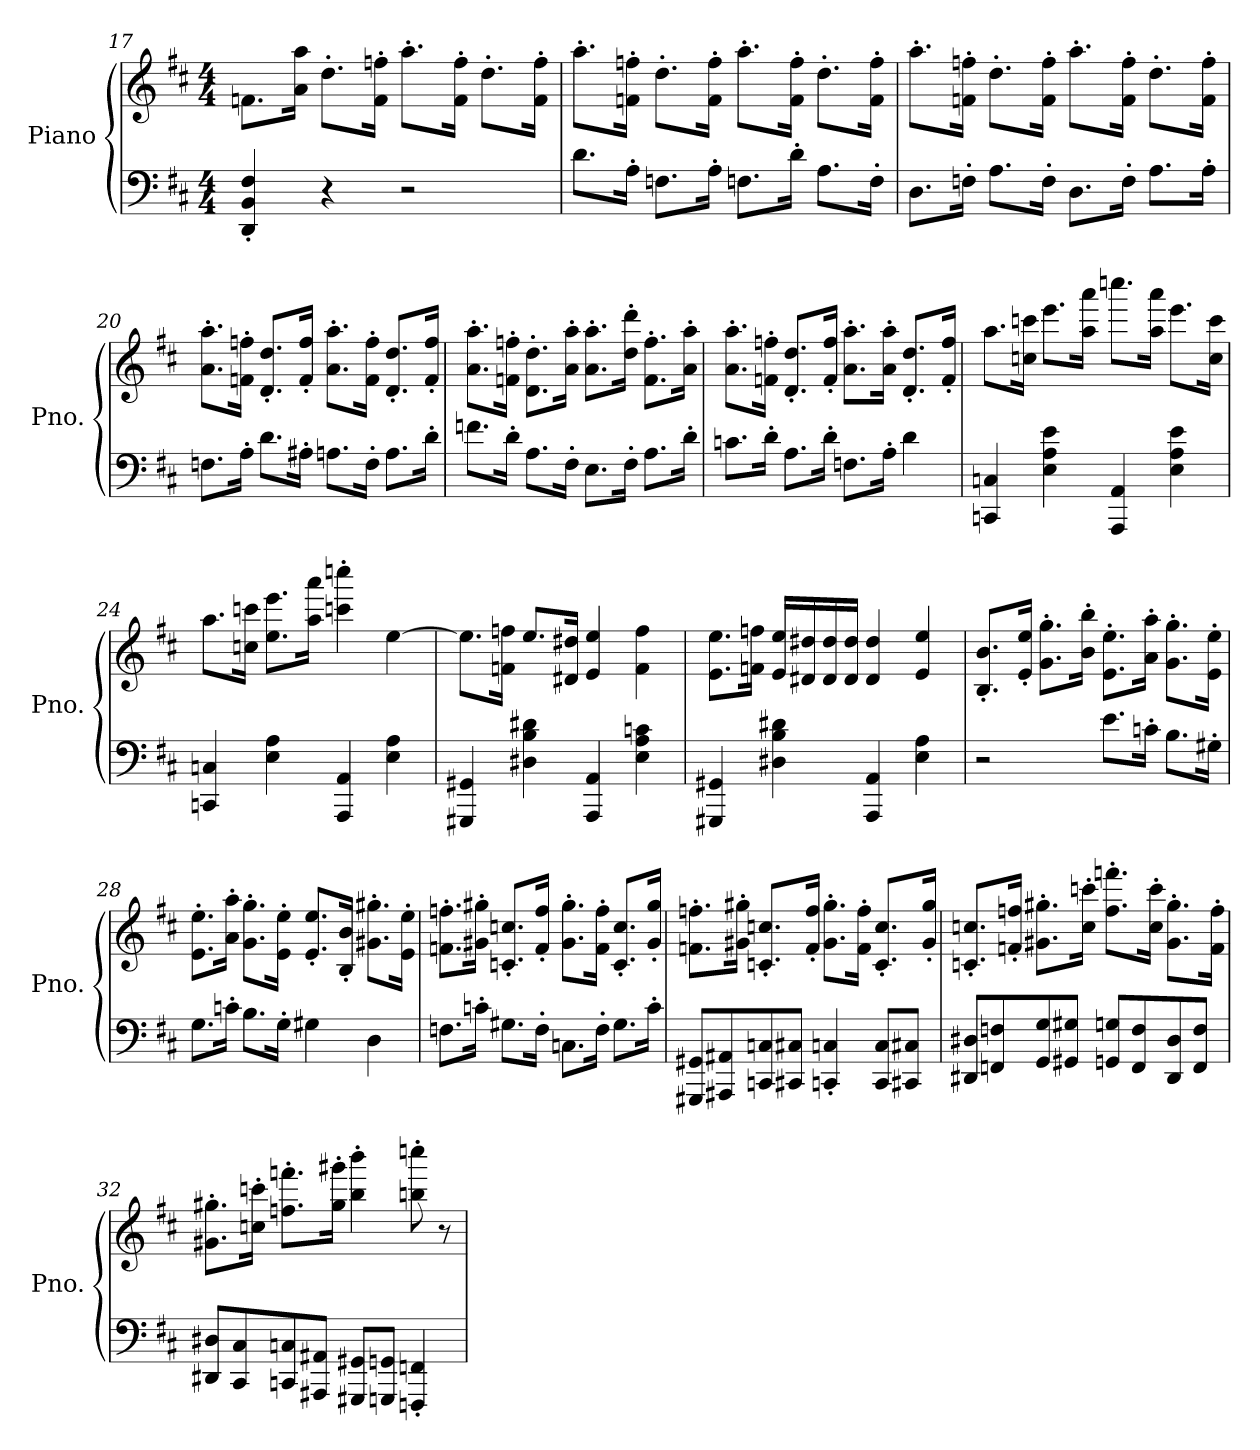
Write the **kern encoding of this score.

**kern	**kern
*part1	*part1
*staff2	*staff1
*I"Piano	*
*I'Pno.	*
!!LO:LB:g=z
*clefF4	*clefG2
*k[f#c#]	*k[f#c#]
*M4/4	*M4/4
=17	=17
4DD/' 4BB/' 4F#/'	8.fn\L
.	16a\ 16aa\Jk
4r	8.dd'\L
.	16f\' 16ffn\'Jk
2r	8.aa'\L
.	16f\' 16ff\'Jk
.	8.dd'\L
.	16f\' 16ff\'Jk
=18	=18
8.d\L	8.aa'\L
16A'\Jk	16fn\' 16ffn\'Jk
8.Fn\L	8.dd'\L
16A'\Jk	16f\' 16ff\'Jk
8.Fn\L	8.aa'\L
16d'\Jk	16f\' 16ff\'Jk
8.A\L	8.dd'\L
16F'\Jk	16f\' 16ff\'Jk
=19	=19
8.D\L	8.aa'\L
16Fn'\Jk	16fn\' 16ffn\'Jk
8.A\L	8.dd'\L
16F'\Jk	16f\' 16ff\'Jk
8.D\L	8.aa'\L
16F'\Jk	16f\' 16ff\'Jk
8.A\L	8.dd'\L
16A'\Jk	16f\' 16ff\'Jk
!!LO:PB:g=z
=20	=20
8.Fn\L	8.a\' 8.aa\'L
16A'\Jk	16fn\' 16ffn\'Jk
8.d\L	8.d/' 8.dd/'L
16A#X'\Jk	16f/' 16ff/'Jk
8.An\L	8.a\' 8.aa\'L
16F'\Jk	16f\' 16ff\'Jk
8.A\L	8.d/' 8.dd/'L
16d'\Jk	16f/' 16ff/'Jk
=21	=21
8.fn\L	8.a\' 8.aa\'L
16d'\Jk	16fn\' 16ffn\'Jk
8.A\L	8.d\' 8.dd\'L
16F#'\Jk	16a\' 16aa\'Jk
8.E\L	8.a\' 8.aa\'L
16F#'\Jk	16dd\' 16ddd\'Jk
8.A\L	8.f\' 8.ff\'L
16d'\Jk	16a\' 16aa\'Jk
=22	=22
8.cn\L	8.a\' 8.aa\'L
16d'\Jk	16fn\' 16ffn\'Jk
8.A\L	8.d/' 8.dd/'L
16d'\Jk	16f/' 16ff/'Jk
8.Fn\L	8.a\' 8.aa\'L
16A'\Jk	16a\' 16aa\'Jk
4d\	8.d/' 8.dd/'L
.	16f/' 16ff/'Jk
!!LO:LB:g=z
=23	=23
4CCn/ 4Cn/	8.aa\L
.	16ccn\ 16cccn\Jk
4E\ 4A\ 4e\	8.eee\L
.	16aa\ 16aaa\Jk
4AAA/ 4AA/	8.ccccn\L
.	16aa\ 16aaa\Jk
4E\ 4A\ 4e\	8.eee\L
.	16cc\ 16ccc\Jk
=24	=24
4CCn/ 4Cn/	8.aa\L
.	16ccn\ 16cccn\Jk
4E\ 4A\	8.ee\ 8.eee\L
.	16aa\ 16aaa\Jk
4AAA/ 4AA/	4cccn\' 4ccccn\'
4E\ 4A\	[4ee\
=25	=25
4GGG#X/ 4GG#X/	8.ee\L]
.	16fn\ 16ffn\Jk
4D#X\ 4B\ 4d#X\	8.ee/L
.	16d#X/ 16dd#X/Jk
4AAA/ 4AA/	4e/ 4ee/
4E\ 4A\ 4cn\	4f\ 4ff\
!!LO:LB:g=z
=26	=26
4GGG#X/ 4GG#X/	8.e\ 8.ee\L
.	16fn\ 16ffn\Jk
4D#X\ 4B\ 4d#X\	16e/ 16ee/LL
.	16d#X/ 16dd#X/
.	16d#/ 16dd#/
.	16d#/ 16dd#/JJ
4AAA/ 4AA/	4d#/ 4dd#/
4E\ 4A\	4e/ 4ee/
=27	=27
2r	8.B/' 8.b/'L
.	16e/' 16ee/'Jk
.	8.g\' 8.gg\'L
.	16b\' 16bb\'Jk
8.e\L	8.e\' 8.ee\'L
16cn'\Jk	16a\' 16aa\'Jk
8.B\L	8.g\' 8.gg\'L
16G#X'\Jk	16e\' 16ee\'Jk
=28	=28
8.G\L	8.e\' 8.ee\'L
16cn'\Jk	16a\' 16aa\'Jk
8.B\L	8.g\' 8.gg\'L
16G'\Jk	16e\' 16ee\'Jk
4G#X\	8.e/' 8.ee/'L
.	16B/' 16b/'Jk
4D\	8.g#X\' 8.gg#X\'L
.	16e\' 16ee\'Jk
!!LO:LB:g=z
=29	=29
8.Fn\L	8.fn\' 8.ffn\'L
16cn'\Jk	16g#X\' 16gg#X\'Jk
8.G#X\L	8.cn/' 8.ccn/'L
16F'\Jk	16f/' 16ff/'Jk
8.Cn\L	8.g#\' 8.gg#\'L
16F'\Jk	16f\' 16ff\'Jk
8.G#\L	8.c/' 8.cc/'L
16c'\Jk	16g#/' 16gg#/'Jk
=30	=30
8GGG#X/ 8GG#X/L	8.fn\' 8.ffn\'L
8AAA#X/ 8AA#X/	.
.	16g#X\' 16gg#X\'Jk
8CCn/ 8Cn/	8.cn/' 8.ccn/'L
8CC#X/ 8C#X/J	.
.	16f/' 16ff/'Jk
4CCn/' 4Cn/'	8.g#\' 8.gg#\'L
.	16f\' 16ff\'Jk
8CC/ 8C/L	8.c/' 8.cc/'L
8CC#X/ 8C#X/J	.
.	16g#/' 16gg#/'Jk
=31	=31
8DD#X/ 8D#X/L	8.cn/' 8.ccn/'L
8FFn/ 8Fn/	.
.	16fn/' 16ffn/'Jk
8GG/ 8G/	8.g#X\' 8.gg#X\'L
8GG#X/ 8G#X/J	.
.	16cc\' 16cccn\'Jk
8GGn/ 8Gn/L	8.ff\' 8.fffn\'L
8FF/ 8F/	.
.	16cc\' 16ccc\'Jk
8DD#/ 8D#/	8.g#\' 8.gg#\'L
8FF/ 8F/J	.
.	16f\' 16ff\'Jk
!!LO:LB:g=z
=32	=32
8DD#X/ 8D#X/L	8.g#X\' 8.gg#X\'L
8CC#/ 8C#/	.
.	16ccn\' 16cccn\'Jk
8CCn/ 8Cn/	8.ffn\' 8.fffn\'L
8AAA#X/ 8AA#X/J	.
.	16gg#\' 16ggg#X\'Jk
8GGG#X/ 8GG#X/L	4bb\' 4bbb\'
8GGGn/ 8GGn/J	.
4FFFn/' 4FFn/'	8bbn\' 8ccccn\'
.	8r
=	=
*-	*-
